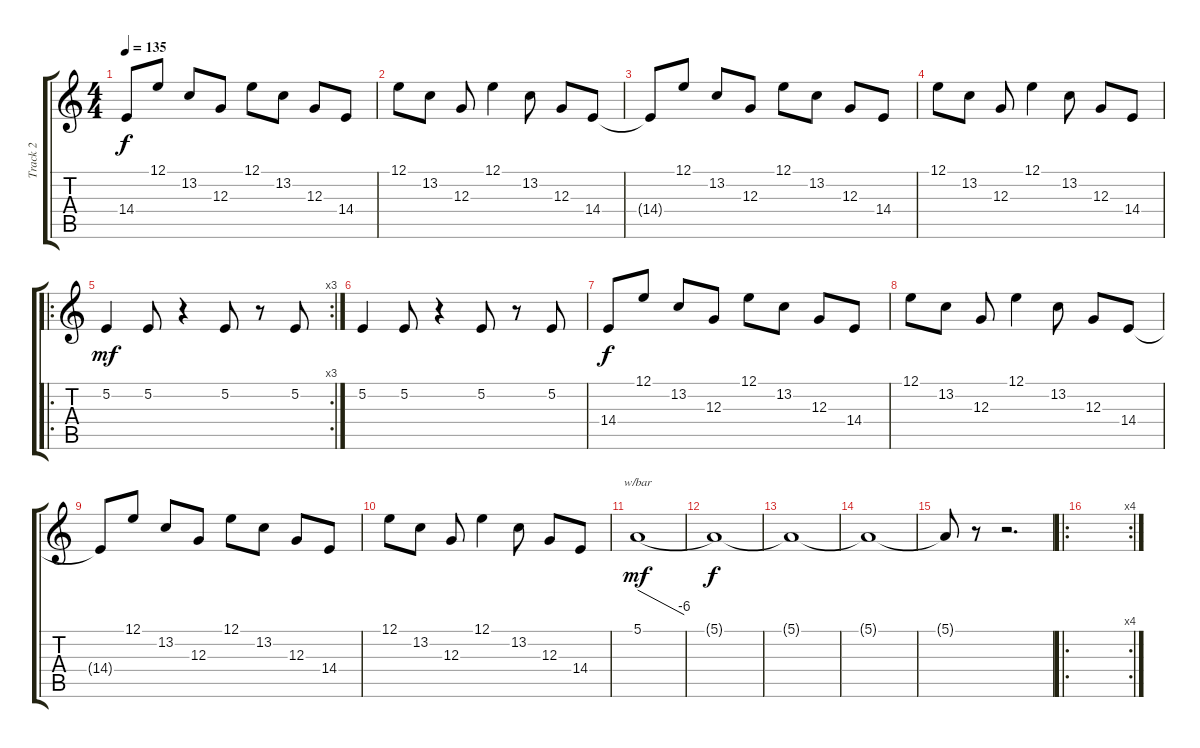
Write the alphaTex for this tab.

\track ("Track 2" "Track 2") {instrument lead2sawtooth}
\staff {score tabs}
\tuning (E4 B3 G3 D3 A2 E2) {hide}
\ts (4 4)
\tempo 135
\clef g2
\ks c
14.4.8{dy f} 12.1.8 13.2.8 12.3.8 12.1.8 13.2.8 12.3.8 14.4.8 |
12.1.8 13.2.8 12.3.8 12.1.4 13.2.8 12.3.8 14.4.8 |
14.4{t}.8 12.1.8 13.2.8 12.3.8 12.1.8 13.2.8 12.3.8 14.4.8 |
12.1.8 13.2.8 12.3.8 12.1.4 13.2.8 12.3.8 14.4.8 |
\ro
\rc 3
5.2.4{dy mf} 5.2.8 r.4 5.2.8 r.8 5.2.8 |
5.2.4 5.2.8 r.4 5.2.8 r.8 5.2.8 |
14.4.8{dy f} 12.1.8 13.2.8 12.3.8 12.1.8 13.2.8 12.3.8 14.4.8 |
12.1.8 13.2.8 12.3.8 12.1.4 13.2.8 12.3.8 14.4.8 |
14.4{t}.8 12.1.8 13.2.8 12.3.8 12.1.8 13.2.8 12.3.8 14.4.8 |
12.1.8 13.2.8 12.3.8 12.1.4 13.2.8 12.3.8 14.4.8 |
5.1.1{tbe (dive default 0 0 60 -24) dy mf} |
5.1{t}.1{dy f} |
5.1{t}.1 |
5.1{t}.1 |
5.1{t}.8 r.8 r.2{d} |
\ro
\rc 4
